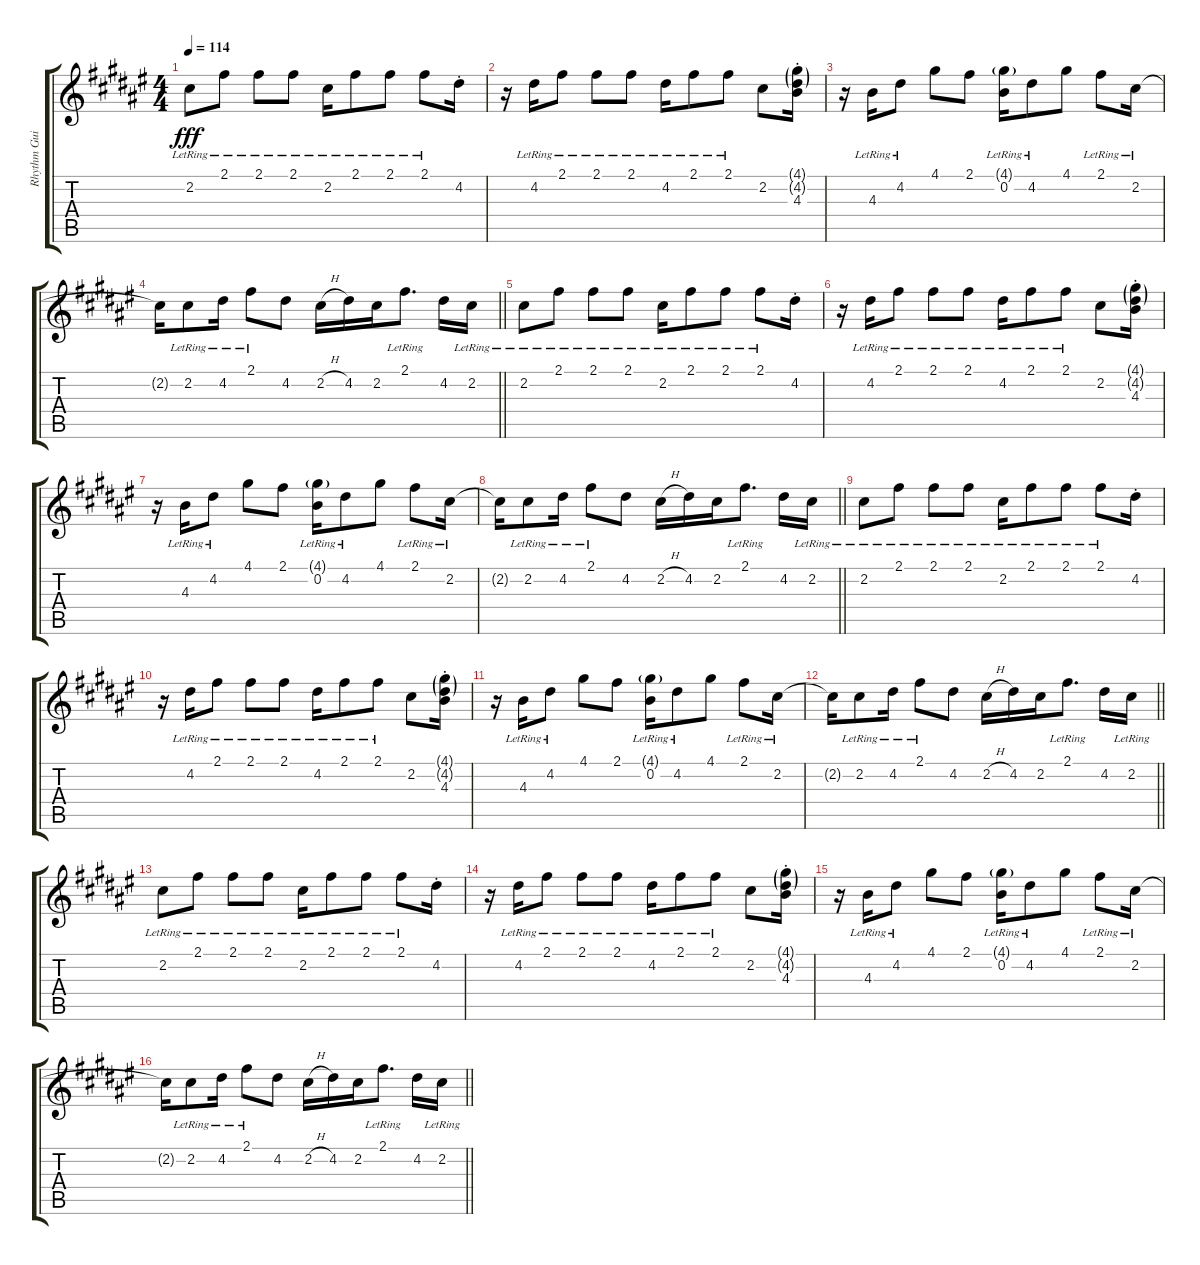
\track ("Rhythm Guitar" "Rhythm Gui") {instrument electricguitarclean}
\staff {score tabs}
\tuning (E4 B3 G3 D3 A2 E2) {hide}
\ts (4 4)
\tempo 114
\clef g2
\ks f#
2.2{lr}.8{dy fff} 2.1{lr}.8 2.1{lr}.8 2.1{lr}.8 2.2{lr}.16 2.1{lr}.8 2.1{lr}.8 2.1{lr}.8 4.2{st}.16 |
r.16 4.2{lr}.16 2.1{lr}.8 2.1{lr}.8 2.1{lr}.8 4.2{lr}.16 2.1{lr}.8 2.1{lr}.8 2.2.8 (4.1{g} 4.2{g} 4.3{st}).16 |
r.16 4.3{lr}.16 4.2{lr}.8 4.1.8 2.1.8 (4.1{g lr} 0.2{lr}).16 4.2{lr}.8 4.1.8 2.1{lr}.8 2.2{lr}.16 |
\barLineRight lightlight
2.2{t}.16 2.2{lr}.8 4.2{lr}.16 2.1{lr}.8 4.2.8 2.2{h}.16 4.2.16 2.2.16 2.1{lr}.8{d} 4.2.16 2.2{lr}.16 |
2.2{lr}.8 2.1{lr}.8 2.1{lr}.8 2.1{lr}.8 2.2{lr}.16 2.1{lr}.8 2.1{lr}.8 2.1{lr}.8 4.2{st}.16 |
r.16 4.2{lr}.16 2.1{lr}.8 2.1{lr}.8 2.1{lr}.8 4.2{lr}.16 2.1{lr}.8 2.1{lr}.8 2.2.8 (4.1{g} 4.2{g} 4.3{st}).16 |
r.16 4.3{lr}.16 4.2{lr}.8 4.1.8 2.1.8 (4.1{g lr} 0.2{lr}).16 4.2{lr}.8 4.1.8 2.1{lr}.8 2.2{lr}.16 |
\barLineRight lightlight
2.2{t}.16 2.2{lr}.8 4.2{lr}.16 2.1{lr}.8 4.2.8 2.2{h}.16 4.2.16 2.2.16 2.1{lr}.8{d} 4.2.16 2.2{lr}.16 |
2.2{lr}.8 2.1{lr}.8 2.1{lr}.8 2.1{lr}.8 2.2{lr}.16 2.1{lr}.8 2.1{lr}.8 2.1{lr}.8 4.2{st}.16 |
r.16 4.2{lr}.16 2.1{lr}.8 2.1{lr}.8 2.1{lr}.8 4.2{lr}.16 2.1{lr}.8 2.1{lr}.8 2.2.8 (4.1{g} 4.2{g} 4.3{st}).16 |
r.16 4.3{lr}.16 4.2{lr}.8 4.1.8 2.1.8 (4.1{g lr} 0.2{lr}).16 4.2{lr}.8 4.1.8 2.1{lr}.8 2.2{lr}.16 |
\barLineRight lightlight
2.2{t}.16 2.2{lr}.8 4.2{lr}.16 2.1{lr}.8 4.2.8 2.2{h}.16 4.2.16 2.2.16 2.1{lr}.8{d} 4.2.16 2.2{lr}.16 |
2.2{lr}.8 2.1{lr}.8 2.1{lr}.8 2.1{lr}.8 2.2{lr}.16 2.1{lr}.8 2.1{lr}.8 2.1{lr}.8 4.2{st}.16 |
r.16 4.2{lr}.16 2.1{lr}.8 2.1{lr}.8 2.1{lr}.8 4.2{lr}.16 2.1{lr}.8 2.1{lr}.8 2.2.8 (4.1{g} 4.2{g} 4.3{st}).16 |
r.16 4.3{lr}.16 4.2{lr}.8 4.1.8 2.1.8 (4.1{g lr} 0.2{lr}).16 4.2{lr}.8 4.1.8 2.1{lr}.8 2.2{lr}.16 |
\barLineRight lightlight
2.2{t}.16 2.2{lr}.8 4.2{lr}.16 2.1{lr}.8 4.2.8 2.2{h}.16 4.2.16 2.2.16 2.1{lr}.8{d} 4.2.16 2.2{lr}.16
